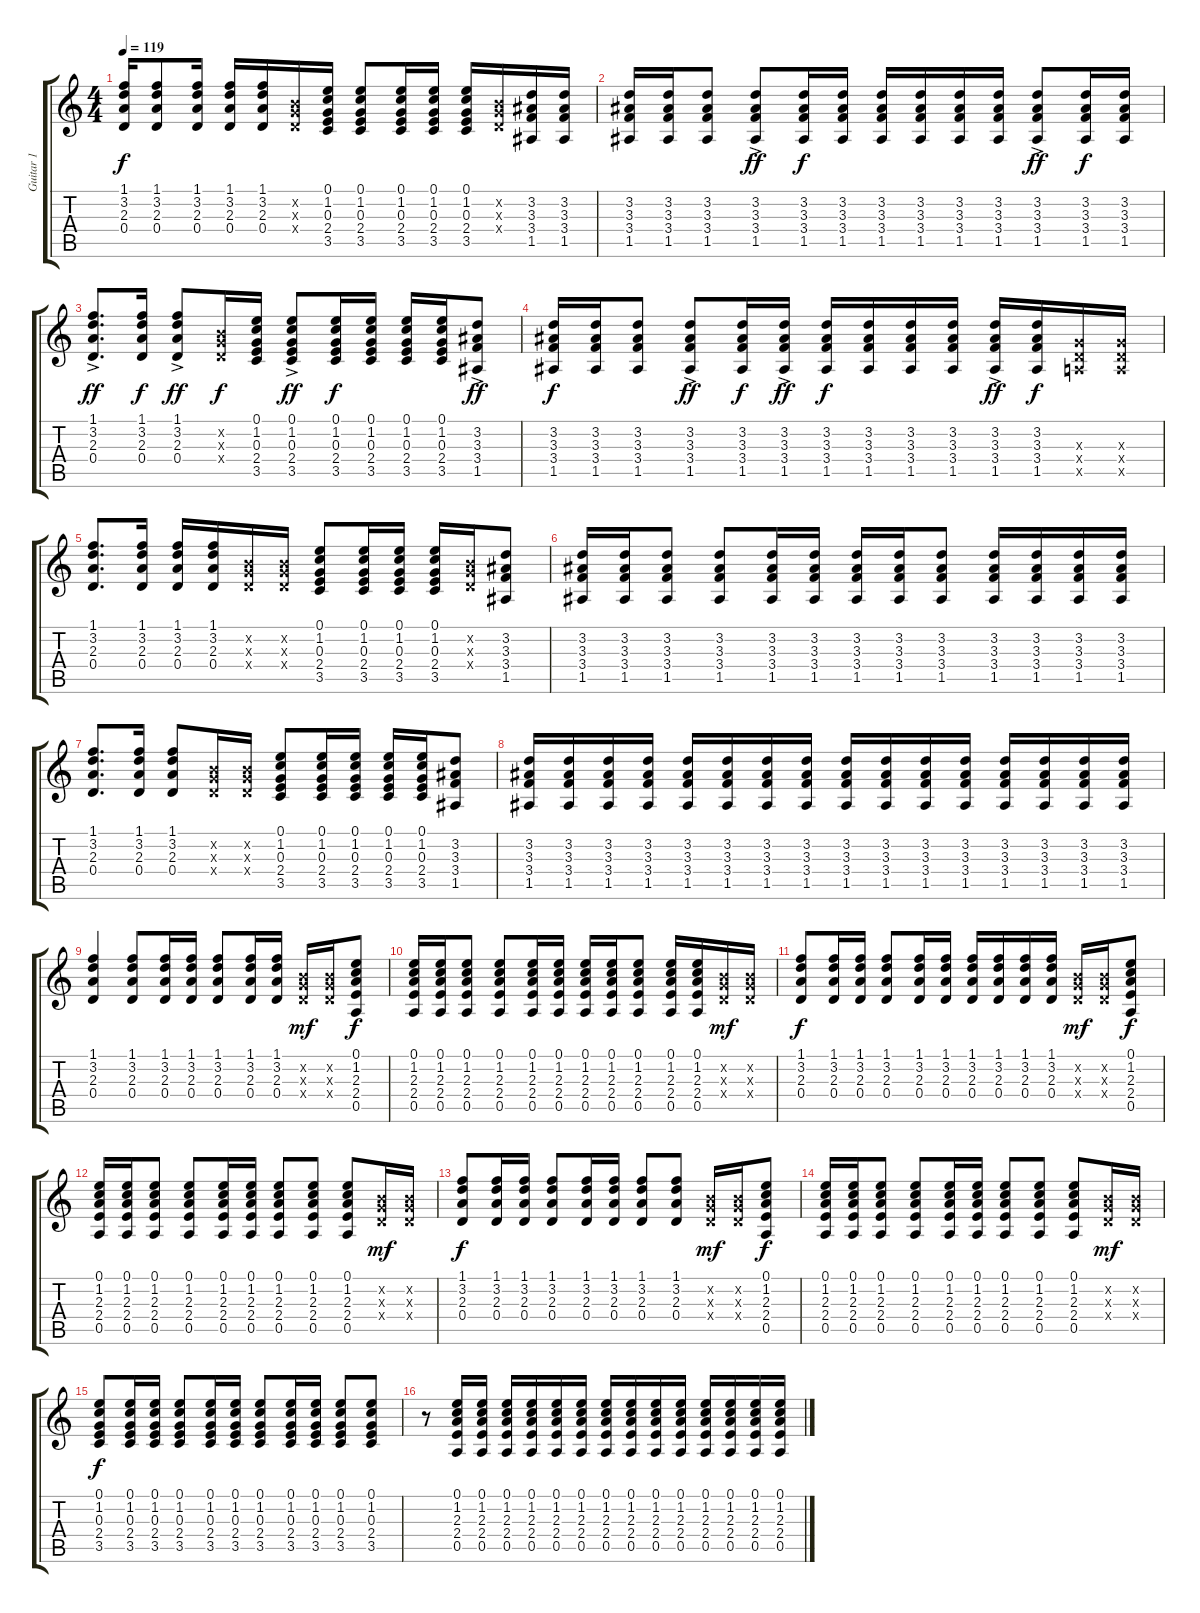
\track ("Guitar 1" "Guitar 1") {instrument acousticguitarsteel}
\staff {score tabs}
\tuning (E4 B3 G3 D3 A2 E2) {hide}
\ts (4 4)
\tempo 119
\clef g2
\ks c
(1.1 3.2 2.3 0.4).16{dy f} (1.1 3.2 2.3 0.4).8 (1.1 3.2 2.3 0.4).16 (1.1 3.2 2.3 0.4).16 (1.1 3.2 2.3 0.4).16 (0.2{x} 0.3{x} 0.4{x}).16 (0.1 1.2 0.3 2.4 3.5).16 (0.1 1.2 0.3 2.4 3.5).8 (0.1 1.2 0.3 2.4 3.5).16 (0.1 1.2 0.3 2.4 3.5).16 (0.1 1.2 0.3 2.4 3.5).16 (0.2{x} 0.3{x} 0.4{x}).16 (3.2 3.3 3.4 1.5).16 (3.2 3.3 3.4 1.5).16 |
(3.2 3.3 3.4 1.5).16 (3.2 3.3 3.4 1.5).16 (3.2 3.3 3.4 1.5).8 (3.2{ac} 3.3 3.4 1.5).8{dy ff} (3.2 3.3 3.4 1.5).16{dy f} (3.2 3.3 3.4 1.5).16 (3.2 3.3 3.4 1.5).16 (3.2 3.3 3.4 1.5).16 (3.2 3.3 3.4 1.5).16 (3.2 3.3 3.4 1.5).16 (3.2{ac} 3.3 3.4 1.5).8{dy ff} (3.2 3.3 3.4 1.5).16{dy f} (3.2 3.3 3.4 1.5).16 |
(1.1 3.2 2.3 0.4{ac}).8{d dy ff} (1.1 3.2 2.3 0.4).16{dy f} (1.1{ac} 3.2 2.3 0.4).8{dy ff} (0.2{x} 0.3{x} 0.4{x}).16{dy f} (0.1 1.2 0.3 2.4 3.5).16 (0.1 1.2 0.3 2.4 3.5{ac}).8{dy ff} (0.1 1.2 0.3 2.4 3.5).16{dy f} (0.1 1.2 0.3 2.4 3.5).16 (0.1 1.2 0.3 2.4 3.5).16 (0.1 1.2 0.3 2.4 3.5).16 (3.2 3.3 3.4 1.5{ac}).8{dy ff} |
(3.2 3.3 3.4 1.5).16{dy f} (3.2 3.3 3.4 1.5).16 (3.2 3.3 3.4 1.5).8 (3.2{ac} 3.3 3.4 1.5).8{dy ff} (3.2 3.3 3.4 1.5).16{dy f} (3.2{ac} 3.3 3.4 1.5).16{dy ff} (3.2 3.3 3.4 1.5).16{dy f} (3.2 3.3 3.4 1.5).16 (3.2 3.3 3.4 1.5).16 (3.2 3.3 3.4 1.5).16 (3.2{ac} 3.3 3.4 1.5).16{dy ff} (3.2 3.3 3.4 1.5).16{dy f} (0.3{x} 0.4{x} 0.5{x}).16 (0.3{x} 0.4{x} 0.5{x}).16 |
(1.1 3.2 2.3 0.4).8{d} (1.1 3.2 2.3 0.4).16 (1.1 3.2 2.3 0.4).16 (1.1 3.2 2.3 0.4).16 (0.2{x} 0.3{x} 0.4{x}).16 (0.2{x} 0.3{x} 0.4{x}).16 (0.1 1.2 0.3 2.4 3.5).8 (0.1 1.2 0.3 2.4 3.5).16 (0.1 1.2 0.3 2.4 3.5).16 (0.1 1.2 0.3 2.4 3.5).16 (0.2{x} 0.3{x} 0.4{x}).16 (3.2 3.3 3.4 1.5).8 |
(3.2 3.3 3.4 1.5).16 (3.2 3.3 3.4 1.5).16 (3.2 3.3 3.4 1.5).8 (3.2 3.3 3.4 1.5).8 (3.2 3.3 3.4 1.5).16 (3.2 3.3 3.4 1.5).16 (3.2 3.3 3.4 1.5).16 (3.2 3.3 3.4 1.5).16 (3.2 3.3 3.4 1.5).8 (3.2 3.3 3.4 1.5).16 (3.2 3.3 3.4 1.5).16 (3.2 3.3 3.4 1.5).16 (3.2 3.3 3.4 1.5).16 |
(1.1 3.2 2.3 0.4).8{d} (1.1 3.2 2.3 0.4).16 (1.1 3.2 2.3 0.4).8 (0.2{x} 0.3{x} 0.4{x}).16 (0.2{x} 0.3{x} 0.4{x}).16 (0.1 1.2 0.3 2.4 3.5).8 (0.1 1.2 0.3 2.4 3.5).16 (0.1 1.2 0.3 2.4 3.5).16 (0.1 1.2 0.3 2.4 3.5).16 (0.1 1.2 0.3 2.4 3.5).16 (3.2 3.3 3.4 1.5).8 |
(3.2 3.3 3.4 1.5).16 (3.2 3.3 3.4 1.5).16 (3.2 3.3 3.4 1.5).16 (3.2 3.3 3.4 1.5).16 (3.2 3.3 3.4 1.5).16 (3.2 3.3 3.4 1.5).16 (3.2 3.3 3.4 1.5).16 (3.2 3.3 3.4 1.5).16 (3.2 3.3 3.4 1.5).16 (3.2 3.3 3.4 1.5).16 (3.2 3.3 3.4 1.5).16 (3.2 3.3 3.4 1.5).16 (3.2 3.3 3.4 1.5).16 (3.2 3.3 3.4 1.5).16 (3.2 3.3 3.4 1.5).16 (3.2 3.3 3.4 1.5).16 |
(1.1 3.2 2.3 0.4).4 (1.1 3.2 2.3 0.4).8 (1.1 3.2 2.3 0.4).16 (1.1 3.2 2.3 0.4).16 (1.1 3.2 2.3 0.4).8 (1.1 3.2 2.3 0.4).16 (1.1 3.2 2.3 0.4).16 (0.2{x} 0.3{x} 0.4{x}).16{dy mf} (0.2{x} 0.3{x} 0.4{x}).16 (0.1 1.2 2.3 2.4 0.5).8{dy f} |
(0.1 1.2 2.3 2.4 0.5).16 (0.1 1.2 2.3 2.4 0.5).16 (0.1 1.2 2.3 2.4 0.5).8 (0.1 1.2 2.3 2.4 0.5).8 (0.1 1.2 2.3 2.4 0.5).16 (0.1 1.2 2.3 2.4 0.5).16 (0.1 1.2 2.3 2.4 0.5).16 (0.1 1.2 2.3 2.4 0.5).16 (0.1 1.2 2.3 2.4 0.5).8 (0.1 1.2 2.3 2.4 0.5).16 (0.1 1.2 2.3 2.4 0.5).16 (0.2{x} 0.3{x} 0.4{x}).16{dy mf} (0.2{x} 0.3{x} 0.4{x}).16 |
(1.1 3.2 2.3 0.4).8{dy f} (1.1 3.2 2.3 0.4).16 (1.1 3.2 2.3 0.4).16 (1.1 3.2 2.3 0.4).8 (1.1 3.2 2.3 0.4).16 (1.1 3.2 2.3 0.4).16 (1.1 3.2 2.3 0.4).16 (1.1 3.2 2.3 0.4).16 (1.1 3.2 2.3 0.4).16 (1.1 3.2 2.3 0.4).16 (0.2{x} 0.3{x} 0.4{x}).16{dy mf} (0.2{x} 0.3{x} 0.4{x}).16 (0.1 1.2 2.3 2.4 0.5).8{dy f} |
(0.1 1.2 2.3 2.4 0.5).16 (0.1 1.2 2.3 2.4 0.5).16 (0.1 1.2 2.3 2.4 0.5).8 (0.1 1.2 2.3 2.4 0.5).8 (0.1 1.2 2.3 2.4 0.5).16 (0.1 1.2 2.3 2.4 0.5).16 (0.1 1.2 2.3 2.4 0.5).8 (0.1 1.2 2.3 2.4 0.5).8 (0.1 1.2 2.3 2.4 0.5).8 (0.2{x} 0.3{x} 0.4{x}).16{dy mf} (0.2{x} 0.3{x} 0.4{x}).16 |
(1.1 3.2 2.3 0.4).8{dy f} (1.1 3.2 2.3 0.4).16 (1.1 3.2 2.3 0.4).16 (1.1 3.2 2.3 0.4).8 (1.1 3.2 2.3 0.4).16 (1.1 3.2 2.3 0.4).16 (1.1 3.2 2.3 0.4).8 (1.1 3.2 2.3 0.4).8 (0.2{x} 0.3{x} 0.4{x}).16{dy mf} (0.2{x} 0.3{x} 0.4{x}).16 (0.1 1.2 2.3 2.4 0.5).8{dy f} |
(0.1 1.2 2.3 2.4 0.5).16 (0.1 1.2 2.3 2.4 0.5).16 (0.1 1.2 2.3 2.4 0.5).8 (0.1 1.2 2.3 2.4 0.5).8 (0.1 1.2 2.3 2.4 0.5).16 (0.1 1.2 2.3 2.4 0.5).16 (0.1 1.2 2.3 2.4 0.5).8 (0.1 1.2 2.3 2.4 0.5).8 (0.1 1.2 2.3 2.4 0.5).8 (0.2{x} 0.3{x} 0.4{x}).16{dy mf} (0.2{x} 0.3{x} 0.4{x}).16 |
(0.1 1.2 0.3 2.4 3.5).8{dy f} (0.1 1.2 0.3 2.4 3.5).16 (0.1 1.2 0.3 2.4 3.5).16 (0.1 1.2 0.3 2.4 3.5).8 (0.1 1.2 0.3 2.4 3.5).16 (0.1 1.2 0.3 2.4 3.5).16 (0.1 1.2 0.3 2.4 3.5).8 (0.1 1.2 0.3 2.4 3.5).16 (0.1 1.2 0.3 2.4 3.5).16 (0.1 1.2 0.3 2.4 3.5).8 (0.1 1.2 0.3 2.4 3.5).8 |
r.8 (0.1 1.2 2.3 2.4 0.5).16 (0.1 1.2 2.3 2.4 0.5).16 (0.1 1.2 2.3 2.4 0.5).16 (0.1 1.2 2.3 2.4 0.5).16 (0.1 1.2 2.3 2.4 0.5).16 (0.1 1.2 2.3 2.4 0.5).16 (0.1 1.2 2.3 2.4 0.5).16 (0.1 1.2 2.3 2.4 0.5).16 (0.1 1.2 2.3 2.4 0.5).16 (0.1 1.2 2.3 2.4 0.5).16 (0.1 1.2 2.3 2.4 0.5).16 (0.1 1.2 2.3 2.4 0.5).16 (0.1 1.2 2.3 2.4 0.5).16 (0.1 1.2 2.3 2.4 0.5).16
